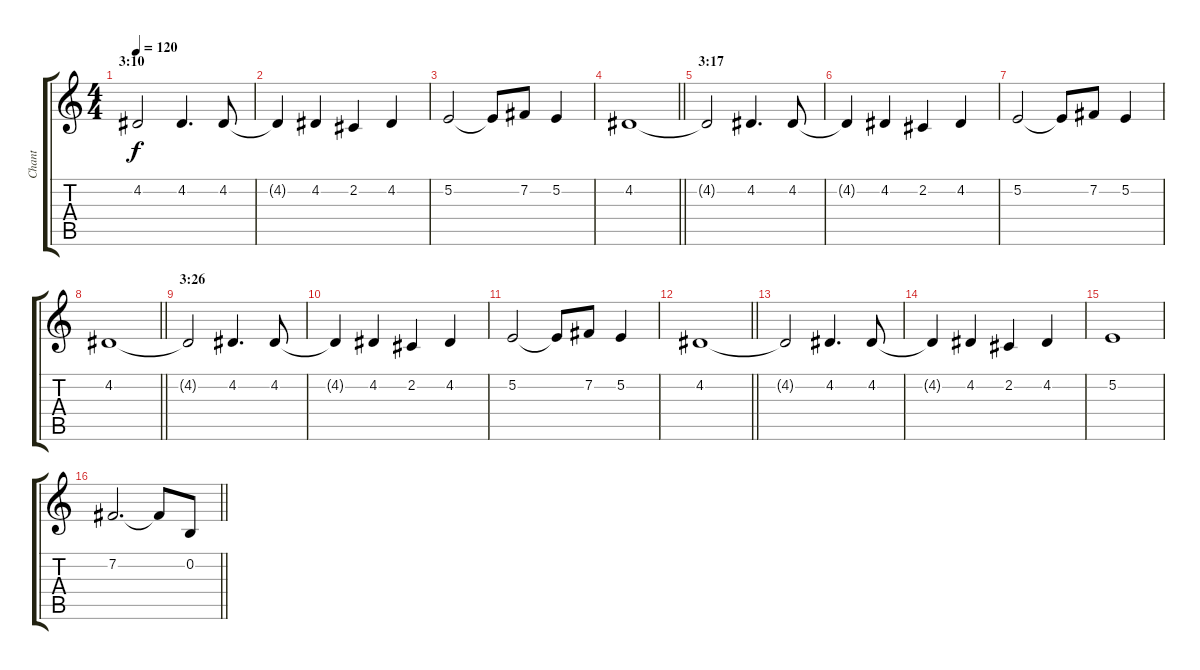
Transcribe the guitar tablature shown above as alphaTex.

\track ("Chant" "Chant") {instrument violin}
\staff {score tabs}
\tuning (E4 B3 G3 D3 A2 E2) {hide}
\ts (4 4)
\section ("" "3:10")
\tempo 120
\clef g2
\ks c
4.2{t}.2{dy f} 4.2.4{d} 4.2.8 |
4.2{t}.4 4.2.4 2.2.4 4.2.4 |
5.2.2 5.2{t}.8 7.2.8 5.2.4 |
\barLineRight lightlight
4.2.1 |
\section ("" "3:17")
4.2{t}.2 4.2.4{d} 4.2.8 |
4.2{t}.4 4.2.4 2.2.4 4.2.4 |
5.2.2 5.2{t}.8 7.2.8 5.2.4 |
\barLineRight lightlight
4.2.1 |
\section ("" "3:26")
4.2{t}.2 4.2.4{d} 4.2.8 |
4.2{t}.4 4.2.4 2.2.4 4.2.4 |
5.2.2 5.2{t}.8 7.2.8 5.2.4 |
\barLineRight lightlight
4.2.1 |
4.2{t}.2 4.2.4{d} 4.2.8 |
4.2{t}.4 4.2.4 2.2.4 4.2.4 |
5.2.1 |
\barLineRight lightlight
7.2.2{d} 7.2{t}.8 0.2.8
